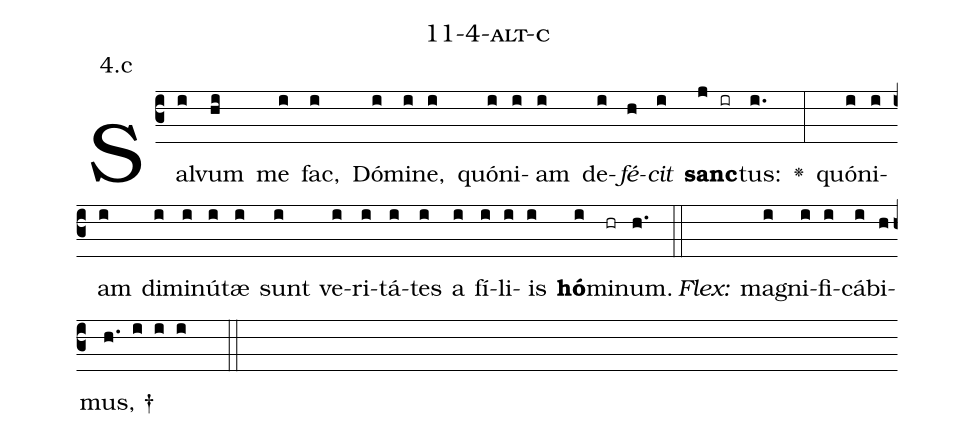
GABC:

name: 11-4-alt-c;
annotation: 4.c;
%%
(c3)Sal(i)vum(hi) me(i) fac,(i) Dó(i)mi(i)ne,(i) quón(i)i(i)am(i) de(i)<i>fé</i>(h)<i>cit</i>(i) <b>sanc</b>(j ir)tus:(i.) <v>\greheightstar</v>(:) quón(i)i(i)am(i) di(i)mi(i)nú(i)tæ(i) sunt(i) ve(i)ri(i)tá(i)tes(i) a(i) fí(i)li(i)is(i) <b>hó</b>(i)mi(hr)num.(h.) (::)
<i>Flex:</i>()  ma(i)gni(i)fi(i)cá(i)bi(h)mus, †(h. i i i  ::)

%E(i) u(i) o(i) u(i) a(i) e.(h.) (::)
